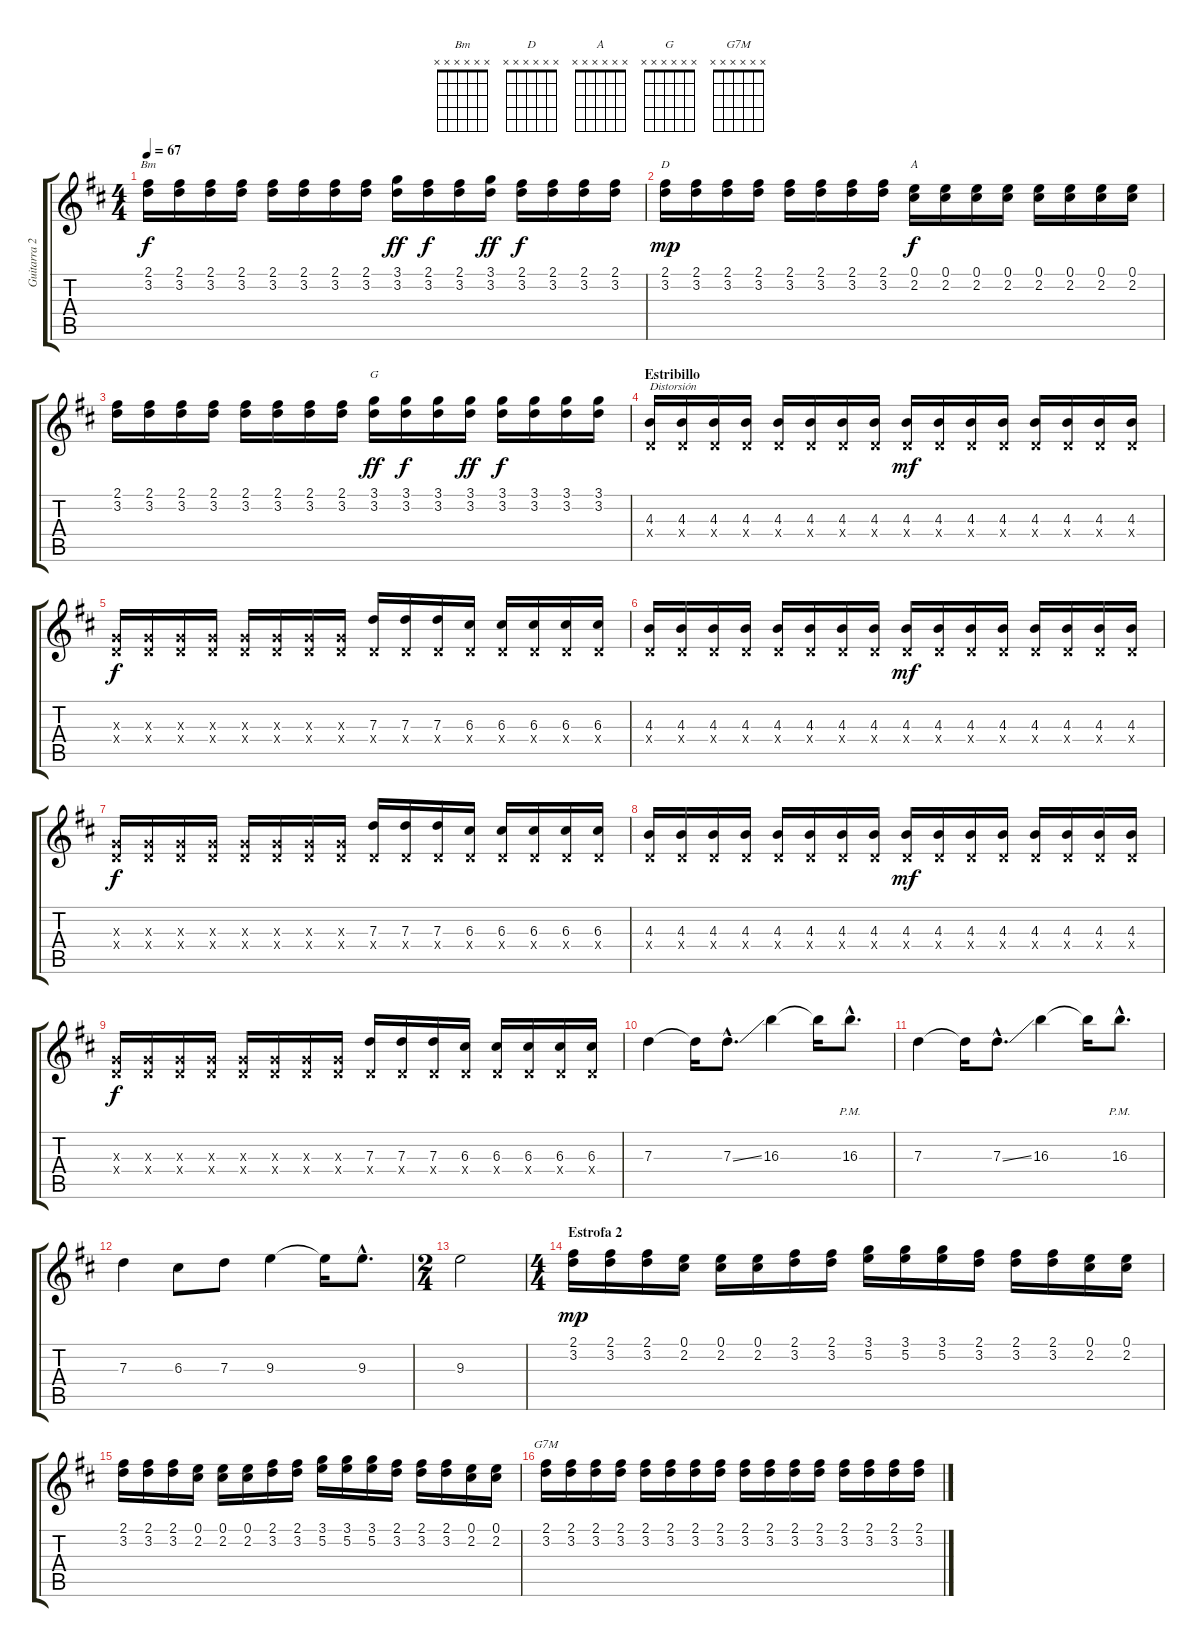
\track ("Guitarra 2" "Guitarra 2") {instrument acousticguitarsteel}
\staff {score tabs}
\tuning (E4 B3 G3 D3 A2 E2) {hide}
\chord ("Bm" x x x x x x)
\chord ("D" x x x x x x)
\chord ("A" x x x x x x)
\chord ("G" x x x x x x)
\chord ("G7M" x x x x x x)
\ts (4 4)
\tempo 67
\clef g2
\ks bminor
(2.1 3.2).16{ch "Bm" dy f} (2.1 3.2).16 (2.1 3.2).16 (2.1 3.2).16 (2.1 3.2).16 (2.1 3.2).16 (2.1 3.2).16 (2.1 3.2).16 (3.1 3.2).16{dy ff} (2.1 3.2).16{dy f} (2.1 3.2).16 (3.1 3.2).16{dy ff} (2.1 3.2).16{dy f} (2.1 3.2).16 (2.1 3.2).16 (2.1 3.2).16 |
(2.1 3.2).16{ch "D" dy mp} (2.1 3.2).16 (2.1 3.2).16 (2.1 3.2).16 (2.1 3.2).16 (2.1 3.2).16 (2.1 3.2).16 (2.1 3.2).16 (0.1 2.2).16{ch "A" dy f} (0.1 2.2).16 (0.1 2.2).16 (0.1 2.2).16 (0.1 2.2).16 (0.1 2.2).16 (0.1 2.2).16 (0.1 2.2).16 |
(2.1 3.2).16 (2.1 3.2).16 (2.1 3.2).16 (2.1 3.2).16 (2.1 3.2).16 (2.1 3.2).16 (2.1 3.2).16 (2.1 3.2).16 (3.1 3.2).16{ch "G" dy ff} (3.1 3.2).16{dy f} (3.1 3.2).16 (3.1 3.2).16{dy ff} (3.1 3.2).16{dy f} (3.1 3.2).16 (3.1 3.2).16 (3.1 3.2).16 |
\section ("" "Estribillo")
(4.3 0.4{x}).16{txt "Distorsión" instrument distortionguitar} (4.3 0.4{x}).16 (4.3 0.4{x}).16 (4.3 0.4{x}).16 (4.3 0.4{x}).16 (4.3 0.4{x}).16 (4.3 0.4{x}).16 (4.3 0.4{x}).16 (4.3 0.4{x}).16{dy mf} (4.3 0.4{x}).16 (4.3 0.4{x}).16 (4.3 0.4{x}).16 (4.3 0.4{x}).16 (4.3 0.4{x}).16 (4.3 0.4{x}).16 (4.3 0.4{x}).16 |
(0.3{x} 0.4{x}).16{dy f} (0.3{x} 0.4{x}).16 (0.3{x} 0.4{x}).16 (0.3{x} 0.4{x}).16 (0.3{x} 0.4{x}).16 (0.3{x} 0.4{x}).16 (0.3{x} 0.4{x}).16 (0.3{x} 0.4{x}).16 (7.3 0.4{x}).16 (7.3 0.4{x}).16 (7.3 0.4{x}).16 (6.3 0.4{x}).16 (6.3 0.4{x}).16 (6.3 0.4{x}).16 (6.3 0.4{x}).16 (6.3 0.4{x}).16 |
(4.3 0.4{x}).16 (4.3 0.4{x}).16 (4.3 0.4{x}).16 (4.3 0.4{x}).16 (4.3 0.4{x}).16 (4.3 0.4{x}).16 (4.3 0.4{x}).16 (4.3 0.4{x}).16 (4.3 0.4{x}).16{dy mf} (4.3 0.4{x}).16 (4.3 0.4{x}).16 (4.3 0.4{x}).16 (4.3 0.4{x}).16 (4.3 0.4{x}).16 (4.3 0.4{x}).16 (4.3 0.4{x}).16 |
(0.3{x} 0.4{x}).16{dy f} (0.3{x} 0.4{x}).16 (0.3{x} 0.4{x}).16 (0.3{x} 0.4{x}).16 (0.3{x} 0.4{x}).16 (0.3{x} 0.4{x}).16 (0.3{x} 0.4{x}).16 (0.3{x} 0.4{x}).16 (7.3 0.4{x}).16 (7.3 0.4{x}).16 (7.3 0.4{x}).16 (6.3 0.4{x}).16 (6.3 0.4{x}).16 (6.3 0.4{x}).16 (6.3 0.4{x}).16 (6.3 0.4{x}).16 |
(4.3 0.4{x}).16 (4.3 0.4{x}).16 (4.3 0.4{x}).16 (4.3 0.4{x}).16 (4.3 0.4{x}).16 (4.3 0.4{x}).16 (4.3 0.4{x}).16 (4.3 0.4{x}).16 (4.3 0.4{x}).16{dy mf} (4.3 0.4{x}).16 (4.3 0.4{x}).16 (4.3 0.4{x}).16 (4.3 0.4{x}).16 (4.3 0.4{x}).16 (4.3 0.4{x}).16 (4.3 0.4{x}).16 |
(0.3{x} 0.4{x}).16{dy f} (0.3{x} 0.4{x}).16 (0.3{x} 0.4{x}).16 (0.3{x} 0.4{x}).16 (0.3{x} 0.4{x}).16 (0.3{x} 0.4{x}).16 (0.3{x} 0.4{x}).16 (0.3{x} 0.4{x}).16 (7.3 0.4{x}).16 (7.3 0.4{x}).16 (7.3 0.4{x}).16 (6.3 0.4{x}).16 (6.3 0.4{x}).16 (6.3 0.4{x}).16 (6.3 0.4{x}).16 (6.3 0.4{x}).16 |
7.3.4 7.3{t}.16 7.3{ss hac}.8{d} 16.3.4 16.3{t}.16 16.3{hac pm}.8{d} |
7.3.4 7.3{t}.16 7.3{ss hac}.8{d} 16.3.4 16.3{t}.16 16.3{hac pm}.8{d} |
7.3.4 6.3.8 7.3.8 9.3.4 9.3{t}.16 9.3{hac}.8{d} |
\ts (2 4)
9.3.2 |
\ts (4 4)
\section ("" "Estrofa 2")
(2.1 3.2).16{dy mp instrument acousticguitarsteel} (2.1 3.2).16 (2.1 3.2).16 (0.1 2.2).16 (0.1 2.2).16 (0.1 2.2).16 (2.1 3.2).16 (2.1 3.2).16 (3.1 5.2).16 (3.1 5.2).16 (3.1 5.2).16 (2.1 3.2).16 (2.1 3.2).16 (2.1 3.2).16 (0.1 2.2).16 (0.1 2.2).16 |
(2.1 3.2).16 (2.1 3.2).16 (2.1 3.2).16 (0.1 2.2).16 (0.1 2.2).16 (0.1 2.2).16 (2.1 3.2).16 (2.1 3.2).16 (3.1 5.2).16 (3.1 5.2).16 (3.1 5.2).16 (2.1 3.2).16 (2.1 3.2).16 (2.1 3.2).16 (0.1 2.2).16 (0.1 2.2).16 |
(2.1 3.2).16{ch "G7M"} (2.1 3.2).16 (2.1 3.2).16 (2.1 3.2).16 (2.1 3.2).16 (2.1 3.2).16 (2.1 3.2).16 (2.1 3.2).16 (2.1 3.2).16 (2.1 3.2).16 (2.1 3.2).16 (2.1 3.2).16 (2.1 3.2).16 (2.1 3.2).16 (2.1 3.2).16 (2.1 3.2).16
